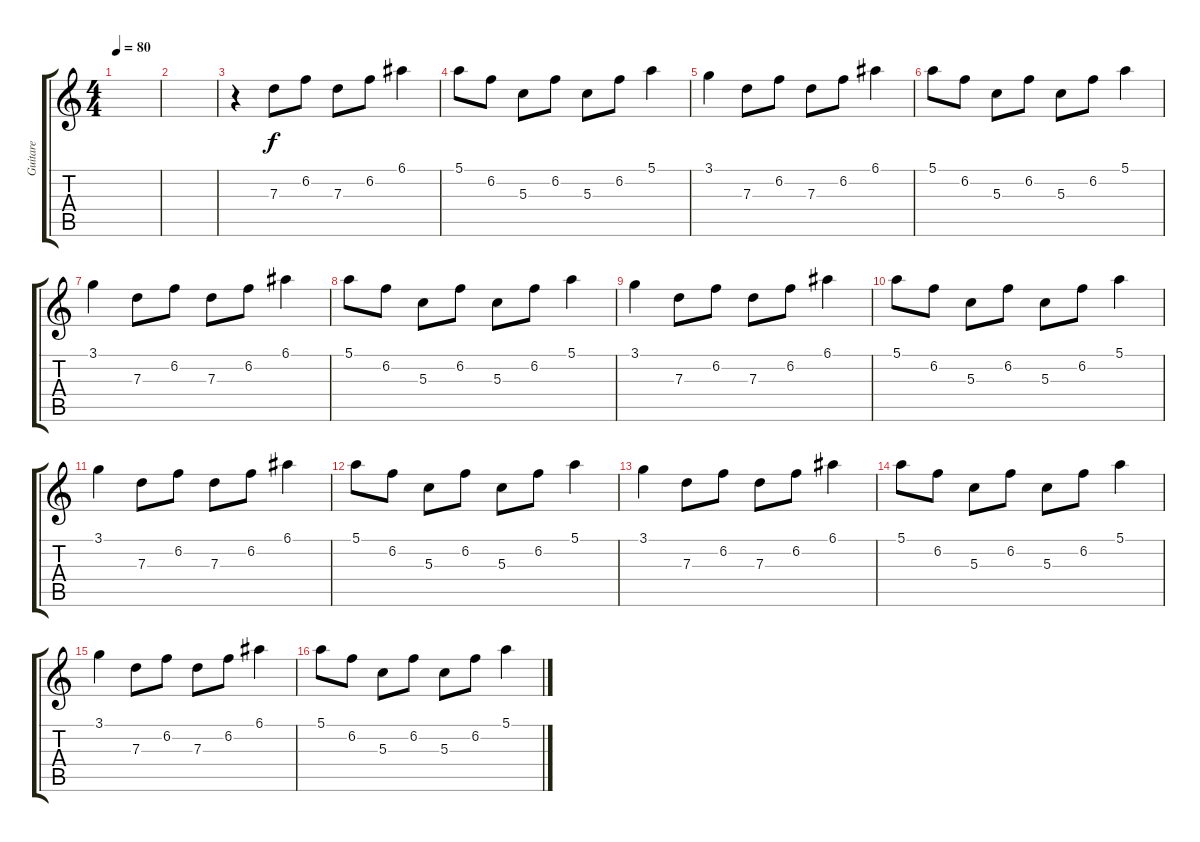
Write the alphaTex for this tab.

\track ("Guitare" "Guitare") {instrument acousticguitarnylon}
\staff {score tabs}
\tuning (E4 B3 G3 D3 A2 E2) {hide}
\ts (4 4)
\tempo 80
\clef g2
\ks c
|
|
r.4 7.3.8 6.2.8 7.3.8 6.2.8 6.1.4 |
5.1.8 6.2.8 5.3.8 6.2.8 5.3.8 6.2.8 5.1.4 |
3.1.4 7.3.8 6.2.8 7.3.8 6.2.8 6.1.4 |
5.1.8 6.2.8 5.3.8 6.2.8 5.3.8 6.2.8 5.1.4 |
3.1.4 7.3.8 6.2.8 7.3.8 6.2.8 6.1.4 |
5.1.8 6.2.8 5.3.8 6.2.8 5.3.8 6.2.8 5.1.4 |
3.1.4 7.3.8 6.2.8 7.3.8 6.2.8 6.1.4 |
5.1.8 6.2.8 5.3.8 6.2.8 5.3.8 6.2.8 5.1.4 |
3.1.4 7.3.8 6.2.8 7.3.8 6.2.8 6.1.4 |
5.1.8 6.2.8 5.3.8 6.2.8 5.3.8 6.2.8 5.1.4 |
3.1.4 7.3.8 6.2.8 7.3.8 6.2.8 6.1.4 |
5.1.8 6.2.8 5.3.8 6.2.8 5.3.8 6.2.8 5.1.4 |
3.1.4 7.3.8 6.2.8 7.3.8 6.2.8 6.1.4 |
5.1.8 6.2.8 5.3.8 6.2.8 5.3.8 6.2.8 5.1.4
